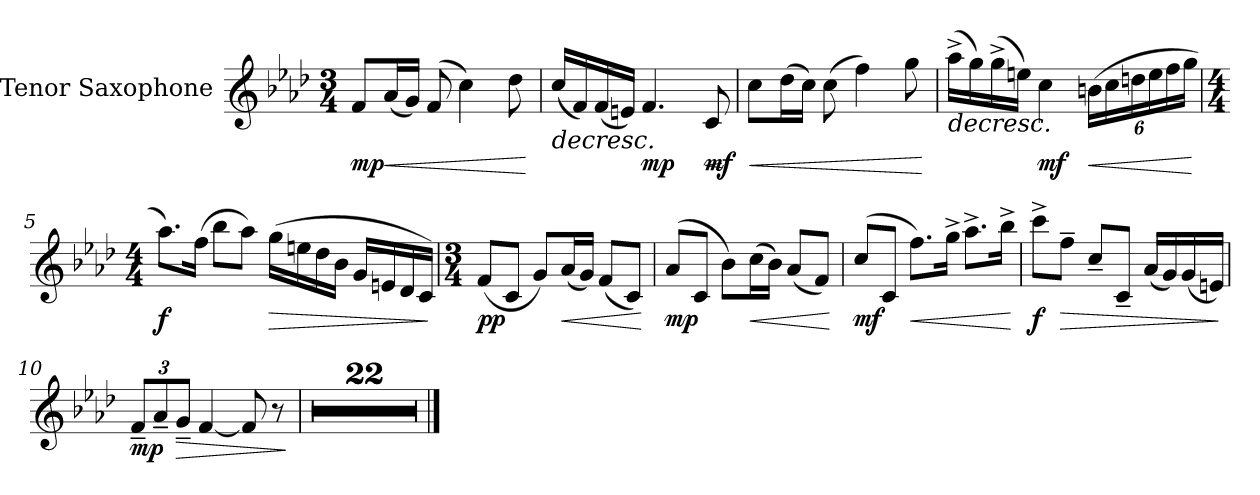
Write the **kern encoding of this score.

**kern	**dynam
*part1	*part1
*staff1	*staff1
*I"Tenor Saxophone	*
*I'T. Sax.	*
*clefG2	*
*ITrd8c14	*
*k[b-e-a-d-]	*
*M3/4	*
*MM56	*
=1	=1
!	!LO:DY:b
8F/L	mp
!	!LO:HP:b
(16A-/L	<
16G/JJ)	.
(8F/	.
4c\)	.
8d-\	.
.	[
=2	=2
!	!LO:HP:b
(16c/LL	>
16F/)	.
(16F/	.
16En/JJ)	.
!	!LO:DY:b
4.F/	mp
!	!LO:HP:b
!	!LO:DY:n=1:b
8C/	< mf
.	] [
=3	=3
!	!LO:HP:b
8c\L	<
(16d-\L	.
16c\JJ)	.
(8c\	.
4f\)	.
8g\	.
.	[
=4	=4
!	!LO:HP:b
(16a-^\LL	>
16g\)	.
(16g^\	.
16en\JJ)	.
!	!LO:DY:b
4c\	mf
*Xbrackettup	*
!	!LO:HP:b
(24Bn\LL	<
24c\	.
24dn\	.
24e\	.
24f\	.
24g\JJ	.
.	] [
!!LO:LB:g=z
=5	=5
*M4/4	*
!	!LO:DY:b
8.a-\L)	f
(16f\Jk	.
8b-\L	.
8a-\J)	.
!	!LO:HP:b
(16g\LL	>
16en\	.
16d-\	.
16B-\JJ	.
16G/LL	.
16En/	.
16D-/	.
16C/JJ)	.
.	]
=6	=6
*M3/4	*
!	!LO:DY:b
(8F/L	pp
8C/J	.
8G/L)	.
!	!LO:HP:b
(16A-/L	<
16G/JJ)	.
(8F/L	.
8C/J)	.
.	[
=7	=7
!	!LO:DY:b
(8A-/L	mp
8C/J	.
8B-\L)	.
!	!LO:HP:b
(16c\L	<
16B-\JJ)	.
(8A-/L	.
8F/J)	.
.	[
=8	=8
!	!LO:DY:b
(8c/L	mf
8C/J	.
!	!LO:HP:b
8.f\L)	<
16g^\Jk	.
8.a-^\L	.
16b-^\Jk	.
.	[
!!LO:LB:g=z
=9	=9
!	!LO:DY:b
8cc^\L	f
!	!LO:HP:b
8f~\J	>
8c~/L	.
8C~/J	.
(16A-/LL	.
16G/)	.
(16G/	.
16En/JJ)	.
.	]
=10	=10
!	!LO:DY:b
12F~/L	mp
12A-~/	.
!	!LO:HP:b
12G~/J	>
[4F/	.
8F/]	.
8r	.
.	]
=11	=11
2.r	.
=12	=12
2.r	.
=13	=13
2.r	.
=14	=14
2.r	.
=15	=15
2.r	.
=16	=16
2.r	.
=17	=17
2.r	.
=18	=18
2.r	.
=19	=19
2.r	.
=20	=20
2.r	.
=21	=21
2.r	.
=22	=22
2.r	.
!!LO:LB:g=z
=23	=23
2.r	.
=24	=24
2.r	.
=25	=25
2.r	.
=26	=26
2.r	.
=27	=27
2.r	.
=28	=28
2.r	.
=29	=29
2.r	.
=30	=30
2.r	.
=31	=31
2.r	.
=32	=32
2.r	.
==	==
*-	*-
